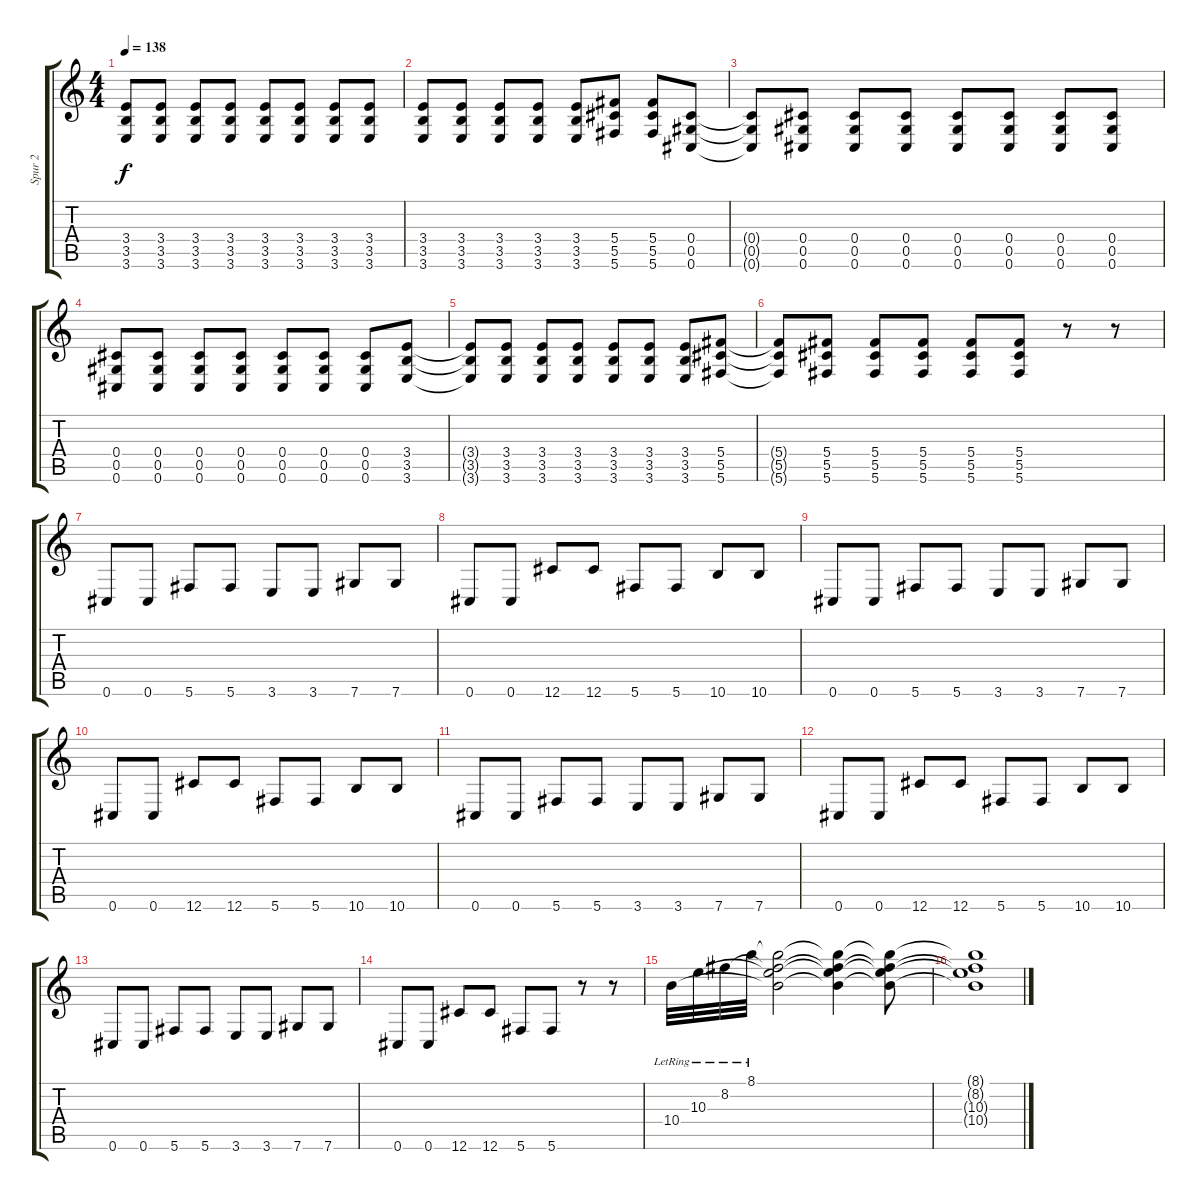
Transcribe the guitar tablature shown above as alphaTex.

\track ("Spur 2" "Spur 2") {instrument distortionguitar}
\staff {score tabs}
\tuning (Eb4 Bb3 Gb3 Db3 Ab2 Db2) {hide}
\ts (4 4)
\tempo 138
\clef g2
\ks c
(3.4{t} 3.5{t} 3.6{t}).8{dy f} (3.4 3.5 3.6).8 (3.4 3.5 3.6).8 (3.4 3.5 3.6).8 (3.4 3.5 3.6).8 (3.4 3.5 3.6).8 (3.4 3.5 3.6).8 (3.4 3.5 3.6).8 |
(3.4 3.5 3.6).8 (3.4 3.5 3.6).8 (3.4 3.5 3.6).8 (3.4 3.5 3.6).8 (3.4 3.5 3.6).8 (5.4 5.5 5.6).8 (5.4 5.5 5.6).8 (0.4 0.5 0.6).8 |
(0.4{t} 0.5{t} 0.6{t}).8 (0.4 0.5 0.6).8 (0.4 0.5 0.6).8 (0.4 0.5 0.6).8 (0.4 0.5 0.6).8 (0.4 0.5 0.6).8 (0.4 0.5 0.6).8 (0.4 0.5 0.6).8 |
(0.4 0.5 0.6).8 (0.4 0.5 0.6).8 (0.4 0.5 0.6).8 (0.4 0.5 0.6).8 (0.4 0.5 0.6).8 (0.4 0.5 0.6).8 (0.4 0.5 0.6).8 (3.4 3.5 3.6).8 |
(3.4{t} 3.5{t} 3.6{t}).8 (3.4 3.5 3.6).8 (3.4 3.5 3.6).8 (3.4 3.5 3.6).8 (3.4 3.5 3.6).8 (3.4 3.5 3.6).8 (3.4 3.5 3.6).8 (5.4 5.5 5.6).8 |
(5.4{t} 5.5{t} 5.6{t}).8 (5.4 5.5 5.6).8 (5.4 5.5 5.6).8 (5.4 5.5 5.6).8 (5.4 5.5 5.6).8 (5.4 5.5 5.6).8 r.8 r.8 |
0.6.8 0.6.8 5.6.8 5.6.8 3.6.8 3.6.8 7.6.8 7.6.8 |
0.6.8 0.6.8 12.6.8 12.6.8 5.6.8 5.6.8 10.6.8 10.6.8 |
0.6.8 0.6.8 5.6.8 5.6.8 3.6.8 3.6.8 7.6.8 7.6.8 |
0.6.8 0.6.8 12.6.8 12.6.8 5.6.8 5.6.8 10.6.8 10.6.8 |
0.6.8 0.6.8 5.6.8 5.6.8 3.6.8 3.6.8 7.6.8 7.6.8 |
0.6.8 0.6.8 12.6.8 12.6.8 5.6.8 5.6.8 10.6.8 10.6.8 |
0.6.8 0.6.8 5.6.8 5.6.8 3.6.8 3.6.8 7.6.8 7.6.8 |
0.6.8 0.6.8 12.6.8 12.6.8 5.6.8 5.6.8 r.8 r.8 |
10.4{lr}.32{instrument electricguitarjazz} 10.3{lr}.32 8.2{lr}.32 8.1{lr}.32 (8.1{t} 8.2{t} 10.3{t} 10.4{t}).2 (8.1{t} 8.2{t} 10.3{t} 10.4{t}).4 (8.1{t} 8.2{t} 10.3{t} 10.4{t}).8 |
(8.1{t} 8.2{t} 10.3{t} 10.4{t}).1
